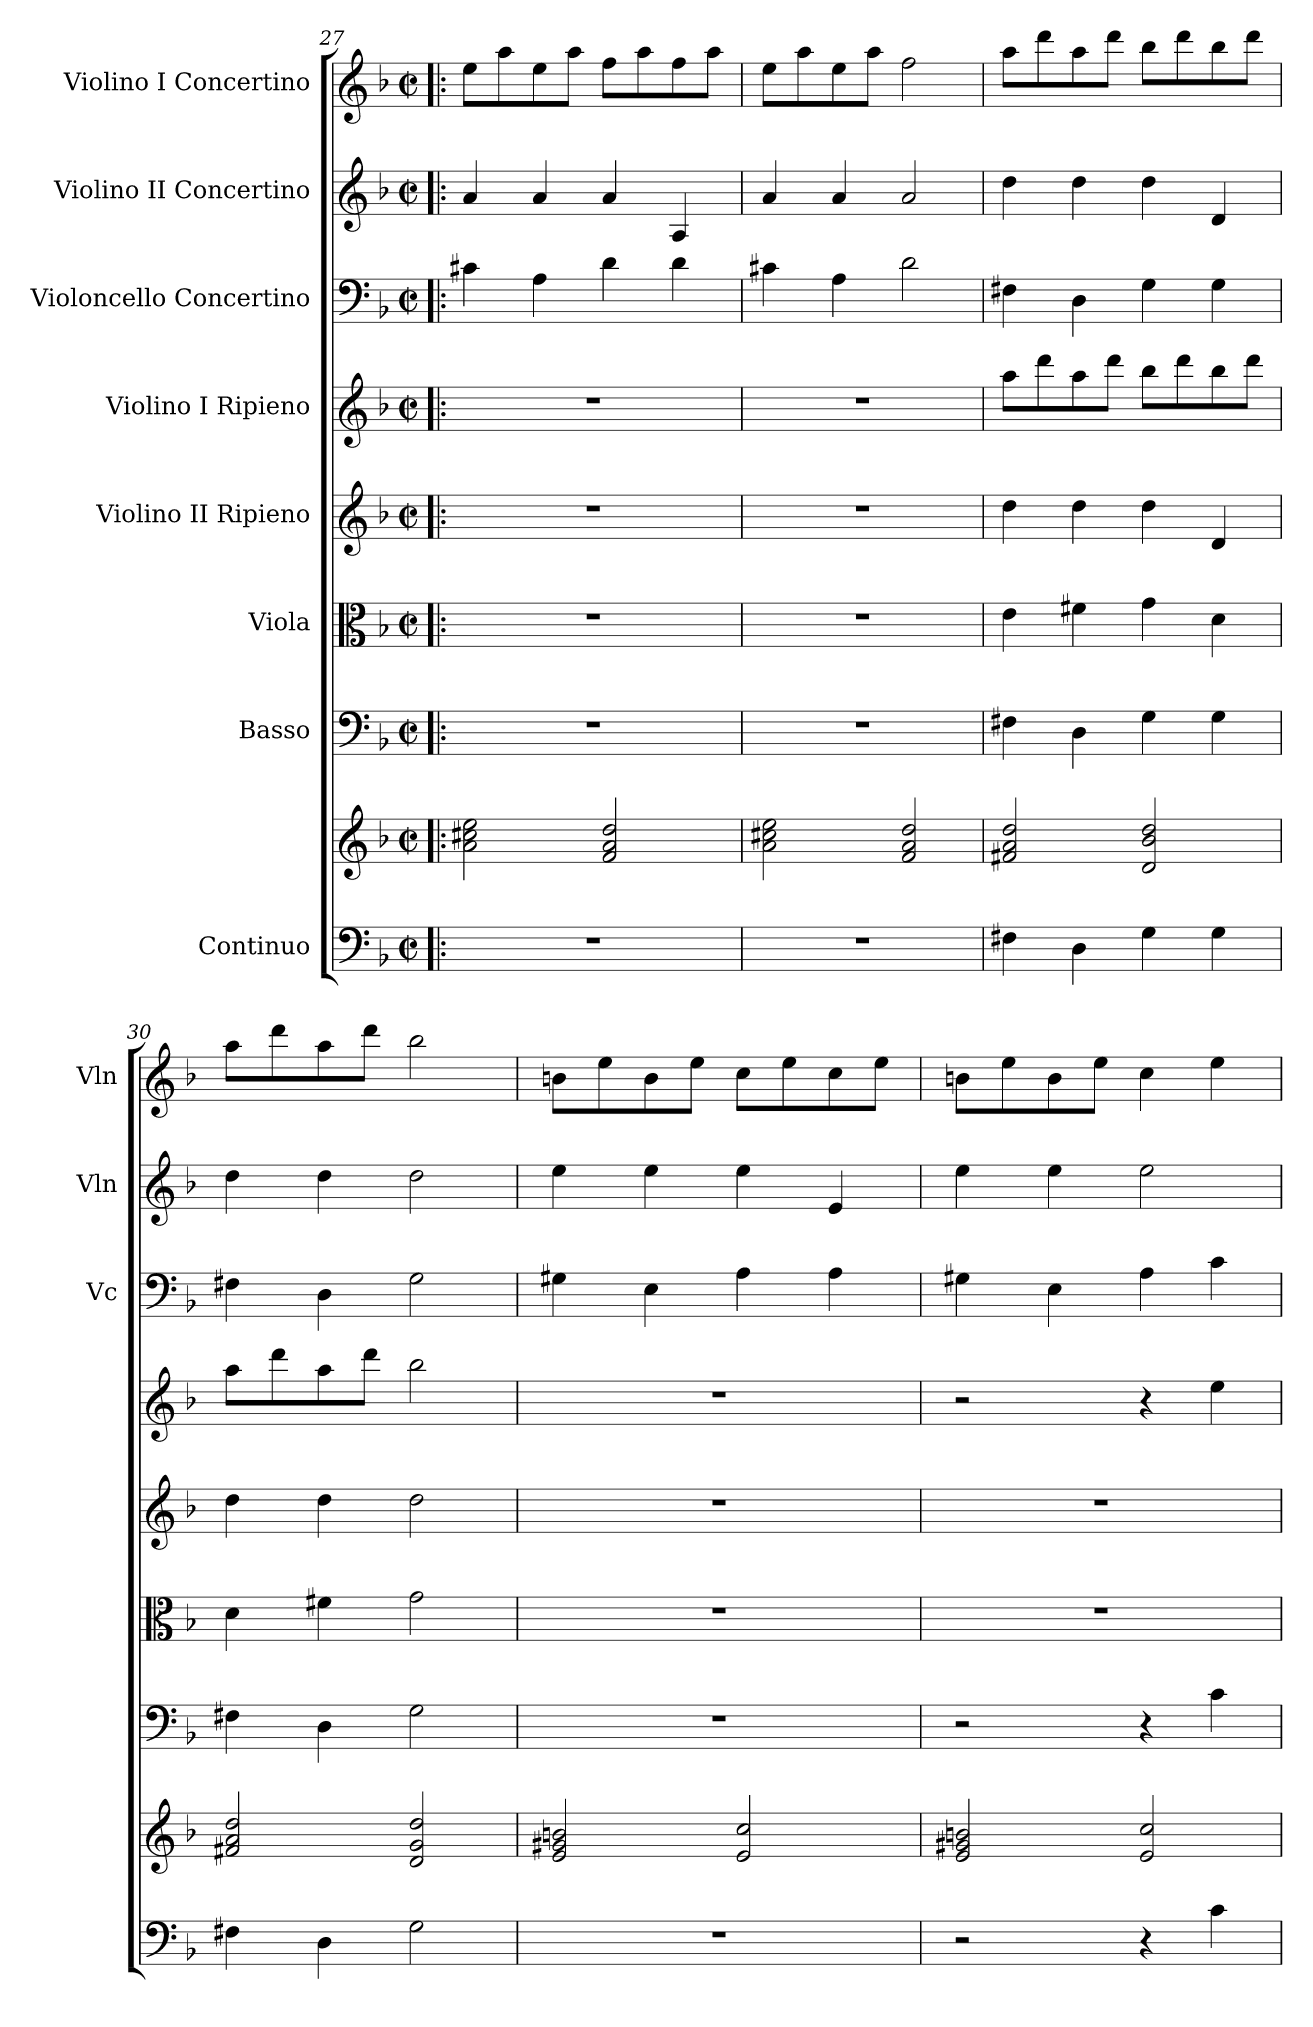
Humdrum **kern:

**kern	**kern	**kern	**kern	**kern	**kern	**kern	**kern	**kern
*part8	*part8	*part7	*part6	*part5	*part4	*part3	*part2	*part1
*staff9	*staff8	*staff7	*staff6	*staff5	*staff4	*staff3	*staff2	*staff1
*I"Continuo	*	*I"Basso	*I"Viola	*I"Violino II Ripieno	*I"Violino I Ripieno	*I"Violoncello Concertino	*I"Violino II Concertino	*I"Violino I Concertino
*	*	*	*	*	*	*I'Vc	*I'Vln	*I'Vln
!!LO:LB:g=z
*clefF4	*clefG2	*clefF4	*clefC3	*clefG2	*clefG2	*clefF4	*clefG2	*clefG2
*k[b-]	*k[b-]	*k[b-]	*k[b-]	*k[b-]	*k[b-]	*k[b-]	*k[b-]	*k[b-]
*M2/2	*M2/2	*M2/2	*M2/2	*M2/2	*M2/2	*M2/2	*M2/2	*M2/2
*met(c|)	*met(c|)	*met(c|)	*met(c|)	*met(c|)	*met(c|)	*met(c|)	*met(c|)	*met(c|)
=27!|:	=27!|:	=27!|:	=27!|:	=27!|:	=27!|:	=27!|:	=27!|:	=27!|:
1r	2a\ 2cc#X\ 2ee\	1r	1r	1r	1r	4c#X\	4a/	8ee\L
.	.	.	.	.	.	.	.	8aa\
.	.	.	.	.	.	4A\	4a/	8ee\
.	.	.	.	.	.	.	.	8aa\J
.	2f/ 2a/ 2dd/	.	.	.	.	4d\	4a/	8ff\L
.	.	.	.	.	.	.	.	8aa\
.	.	.	.	.	.	4d\	4A/	8ff\
.	.	.	.	.	.	.	.	8aa\J
=28	=28	=28	=28	=28	=28	=28	=28	=28
1r	2a\ 2cc#X\ 2ee\	1r	1r	1r	1r	4c#X\	4a/	8ee\L
.	.	.	.	.	.	.	.	8aa\
.	.	.	.	.	.	4A\	4a/	8ee\
.	.	.	.	.	.	.	.	8aa\J
.	2f/ 2a/ 2dd/	.	.	.	.	2d\	2a/	2ff\
=29	=29	=29	=29	=29	=29	=29	=29	=29
4F#X\	2f#X/ 2a/ 2dd/	4F#X\	4e\	4dd\	8aa\L	4F#X\	4dd\	8aa\L
.	.	.	.	.	8ddd\	.	.	8ddd\
4D\	.	4D\	4f#X\	4dd\	8aa\	4D\	4dd\	8aa\
.	.	.	.	.	8ddd\J	.	.	8ddd\J
4G\	2d/ 2b-/ 2dd/	4G\	4g\	4dd\	8bb-\L	4G\	4dd\	8bb-\L
.	.	.	.	.	8ddd\	.	.	8ddd\
4G\	.	4G\	4d\	4d/	8bb-\	4G\	4d/	8bb-\
.	.	.	.	.	8ddd\J	.	.	8ddd\J
=30	=30	=30	=30	=30	=30	=30	=30	=30
4F#X\	2f#X/ 2a/ 2dd/	4F#X\	4d\	4dd\	8aa\L	4F#X\	4dd\	8aa\L
.	.	.	.	.	8ddd\	.	.	8ddd\
4D\	.	4D\	4f#X\	4dd\	8aa\	4D\	4dd\	8aa\
.	.	.	.	.	8ddd\J	.	.	8ddd\J
2G\	2d/ 2g/ 2dd/	2G\	2g\	2dd\	2bb-\	2G\	2dd\	2bb-\
=31	=31	=31	=31	=31	=31	=31	=31	=31
1r	2e/ 2g#X/ 2bn/	1r	1r	1r	1r	4G#X\	4ee\	8bn\L
.	.	.	.	.	.	.	.	8ee\
.	.	.	.	.	.	4E\	4ee\	8b\
.	.	.	.	.	.	.	.	8ee\J
.	2e/ 2cc/	.	.	.	.	4A\	4ee\	8cc\L
.	.	.	.	.	.	.	.	8ee\
.	.	.	.	.	.	4A\	4e/	8cc\
.	.	.	.	.	.	.	.	8ee\J
=32	=32	=32	=32	=32	=32	=32	=32	=32
2r	2e/ 2g#X/ 2bn/	2r	1r	1r	2r	4G#X\	4ee\	8bn\L
.	.	.	.	.	.	.	.	8ee\
.	.	.	.	.	.	4E\	4ee\	8b\
.	.	.	.	.	.	.	.	8ee\J
4r	2e/ 2cc/	4r	.	.	4r	4A\	2ee\	4cc\
4c\	.	4c\	.	.	4ee\	4c\	.	4ee\
=	=	=	=	=	=	=	=	=
*-	*-	*-	*-	*-	*-	*-	*-	*-
